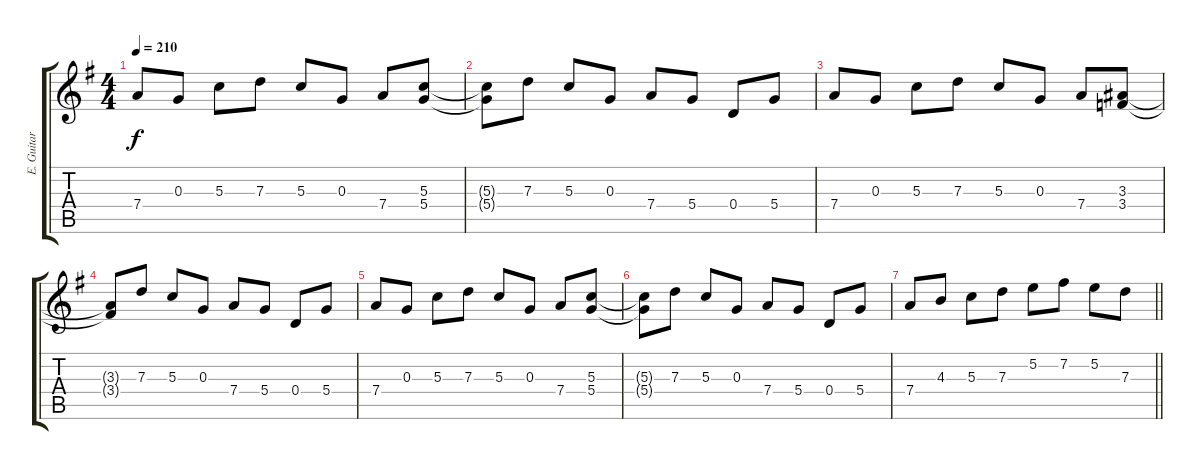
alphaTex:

\track ("E. Guitar I" "E. Guitar ") {instrument overdrivenguitar}
\staff {score tabs}
\tuning (E4 B3 G3 D3 A2 D2) {hide}
\ts (4 4)
\tempo 210
\clef g2
\ks g
7.4.8{dy f} 0.3.8 5.3.8 7.3.8 5.3.8 0.3.8 7.4.8 (5.3 5.4).8 |
(5.3{t} 5.4{t}).8 7.3.8 5.3.8 0.3.8 7.4.8 5.4.8 0.4.8 5.4.8 |
7.4.8 0.3.8 5.3.8 7.3.8 5.3.8 0.3.8 7.4.8 (3.3 3.4).8 |
(3.3{t} 3.4{t}).8 7.3.8 5.3.8 0.3.8 7.4.8 5.4.8 0.4.8 5.4.8 |
7.4.8 0.3.8 5.3.8 7.3.8 5.3.8 0.3.8 7.4.8 (5.3 5.4).8 |
(5.3{t} 5.4{t}).8 7.3.8 5.3.8 0.3.8 7.4.8 5.4.8 0.4.8 5.4.8 |
\barLineRight lightlight
7.4.8 4.3.8 5.3.8 7.3.8 5.2.8 7.2.8 5.2.8 7.3.8
